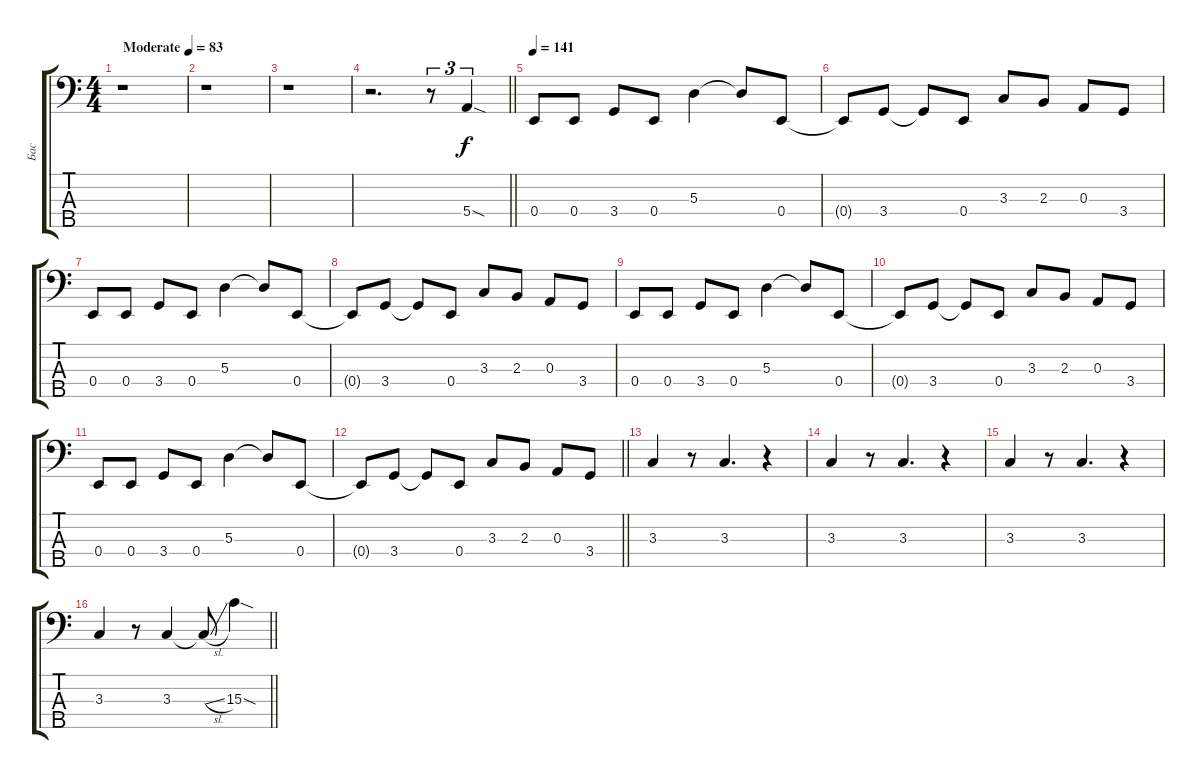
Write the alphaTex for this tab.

\track ("Бас" "Бас") {instrument electricbassfinger}
\staff {score tabs}
\tuning (G2 D2 A1 E1 B0) {hide}
\ts (4 4)
\tempo (83 "Moderate")
\clef f4
\ks c
r.1{dy f instrument electricbassfinger} |
r.1 |
r.1 |
\barLineRight lightlight
r.2{d} r.8{tu (3 2)} 5.4{sod}.4{tu (3 2)} |
\tempo 141
0.4.8 0.4.8 3.4.8 0.4.8 5.3.4 5.3{t}.8 0.4.8 |
0.4{t}.8 3.4.8 3.4{t}.8 0.4.8 3.3.8 2.3.8 0.3.8 3.4.8 |
0.4.8 0.4.8 3.4.8 0.4.8 5.3.4 5.3{t}.8 0.4.8 |
0.4{t}.8 3.4.8 3.4{t}.8 0.4.8 3.3.8 2.3.8 0.3.8 3.4.8 |
0.4.8 0.4.8 3.4.8 0.4.8 5.3.4 5.3{t}.8 0.4.8 |
0.4{t}.8 3.4.8 3.4{t}.8 0.4.8 3.3.8 2.3.8 0.3.8 3.4.8 |
0.4.8 0.4.8 3.4.8 0.4.8 5.3.4 5.3{t}.8 0.4.8 |
\barLineRight lightlight
0.4{t}.8 3.4.8 3.4{t}.8 0.4.8 3.3.8 2.3.8 0.3.8 3.4.8 |
3.3.4 r.8 3.3.4{d} r.4 |
3.3.4 r.8 3.3.4{d} r.4 |
3.3.4 r.8 3.3.4{d} r.4 |
\barLineRight lightlight
3.3.4 r.8 3.3.4 3.3{sl t}.8 15.3{sod}.4
